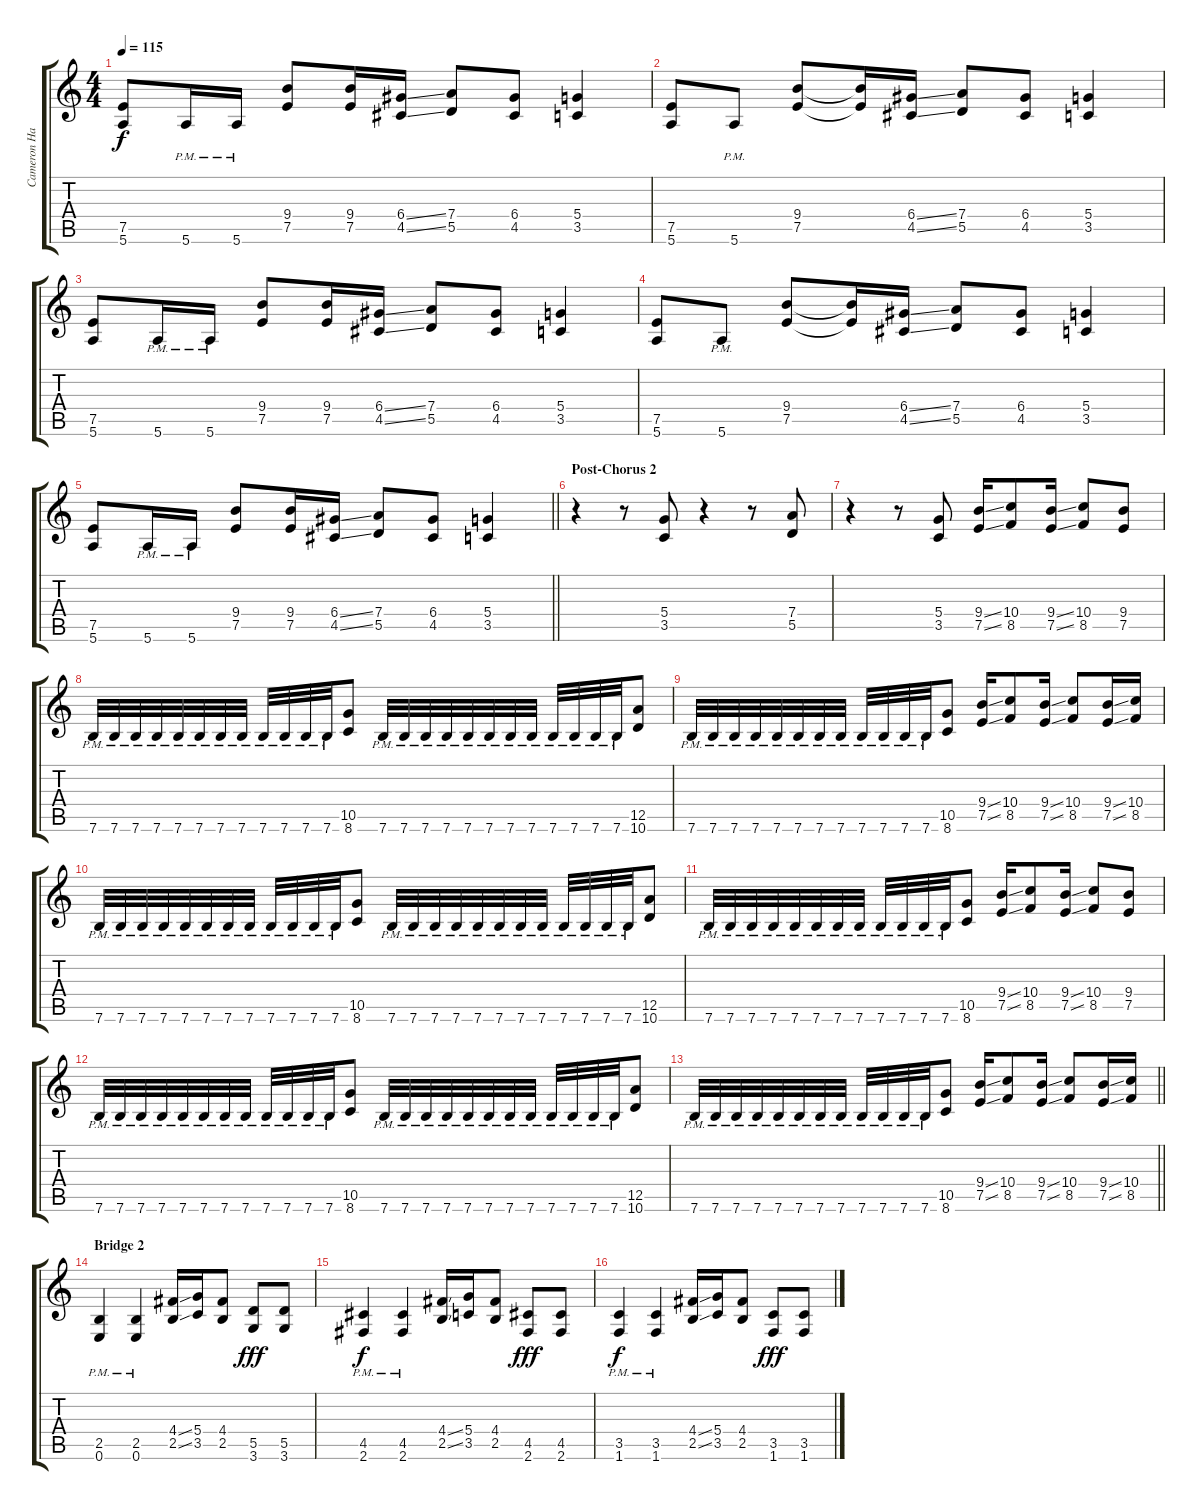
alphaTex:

\track ("Cameron Hall" "Cameron Ha") {instrument distortionguitar}
\staff {score tabs}
\tuning (E4 B3 G3 D3 A2 E2) {hide}
\ts (4 4)
\tempo 115
\clef g2
\ks c
(7.5 5.6).8{dy f} 5.6{pm}.16 5.6{pm}.16 (9.4 7.5).8 (9.4 7.5).16 (6.4{ss} 4.5{ss}).16 (7.4 5.5).8 (6.4 4.5).8 (5.4 3.5).4 |
(7.5 5.6).8 5.6{pm}.8 (9.4 7.5).8 (9.4{t} 7.5{t}).16 (6.4{ss} 4.5{ss}).16 (7.4 5.5).8 (6.4 4.5).8 (5.4 3.5).4 |
(7.5 5.6).8 5.6{pm}.16 5.6{pm}.16 (9.4 7.5).8 (9.4 7.5).16 (6.4{ss} 4.5{ss}).16 (7.4 5.5).8 (6.4 4.5).8 (5.4 3.5).4 |
(7.5 5.6).8 5.6{pm}.8 (9.4 7.5).8 (9.4{t} 7.5{t}).16 (6.4{ss} 4.5{ss}).16 (7.4 5.5).8 (6.4 4.5).8 (5.4 3.5).4 |
\barLineRight lightlight
(7.5 5.6).8 5.6{pm}.16 5.6{pm}.16 (9.4 7.5).8 (9.4 7.5).16 (6.4{ss} 4.5{ss}).16 (7.4 5.5).8 (6.4 4.5).8 (5.4 3.5).4 |
\section ("" "Post-Chorus 2")
r.4 r.8 (5.4 3.5).8 r.4 r.8 (7.4 5.5).8 |
r.4 r.8 (5.4 3.5).8 (9.4{ss} 7.5{ss}).16 (10.4 8.5).8 (9.4{ss} 7.5{ss}).16 (10.4 8.5).8 (9.4 7.5).8 |
7.6{pm}.32 7.6{pm}.32 7.6{pm}.32 7.6{pm}.32 7.6{pm}.32 7.6{pm}.32 7.6{pm}.32 7.6{pm}.32 7.6{pm}.32 7.6{pm}.32 7.6{pm}.32 7.6{pm}.32 (10.5 8.6).8 7.6{pm}.32 7.6{pm}.32 7.6{pm}.32 7.6{pm}.32 7.6{pm}.32 7.6{pm}.32 7.6{pm}.32 7.6{pm}.32 7.6{pm}.32 7.6{pm}.32 7.6{pm}.32 7.6{pm}.32 (12.5 10.6).8 |
7.6{pm}.32 7.6{pm}.32 7.6{pm}.32 7.6{pm}.32 7.6{pm}.32 7.6{pm}.32 7.6{pm}.32 7.6{pm}.32 7.6{pm}.32 7.6{pm}.32 7.6{pm}.32 7.6{pm}.32 (10.5 8.6).8 (9.4{ss} 7.5{ss}).16 (10.4 8.5).8 (9.4{ss} 7.5{ss}).16 (10.4 8.5).8 (9.4{ss} 7.5{ss}).16 (10.4 8.5).16 |
7.6{pm}.32 7.6{pm}.32 7.6{pm}.32 7.6{pm}.32 7.6{pm}.32 7.6{pm}.32 7.6{pm}.32 7.6{pm}.32 7.6{pm}.32 7.6{pm}.32 7.6{pm}.32 7.6{pm}.32 (10.5 8.6).8 7.6{pm}.32 7.6{pm}.32 7.6{pm}.32 7.6{pm}.32 7.6{pm}.32 7.6{pm}.32 7.6{pm}.32 7.6{pm}.32 7.6{pm}.32 7.6{pm}.32 7.6{pm}.32 7.6{pm}.32 (12.5 10.6).8 |
7.6{pm}.32 7.6{pm}.32 7.6{pm}.32 7.6{pm}.32 7.6{pm}.32 7.6{pm}.32 7.6{pm}.32 7.6{pm}.32 7.6{pm}.32 7.6{pm}.32 7.6{pm}.32 7.6{pm}.32 (10.5 8.6).8 (9.4{ss} 7.5{ss}).16 (10.4 8.5).8 (9.4{ss} 7.5{ss}).16 (10.4 8.5).8 (9.4 7.5).8 |
7.6{pm}.32 7.6{pm}.32 7.6{pm}.32 7.6{pm}.32 7.6{pm}.32 7.6{pm}.32 7.6{pm}.32 7.6{pm}.32 7.6{pm}.32 7.6{pm}.32 7.6{pm}.32 7.6{pm}.32 (10.5 8.6).8 7.6{pm}.32 7.6{pm}.32 7.6{pm}.32 7.6{pm}.32 7.6{pm}.32 7.6{pm}.32 7.6{pm}.32 7.6{pm}.32 7.6{pm}.32 7.6{pm}.32 7.6{pm}.32 7.6{pm}.32 (12.5 10.6).8 |
\barLineRight lightlight
7.6{pm}.32 7.6{pm}.32 7.6{pm}.32 7.6{pm}.32 7.6{pm}.32 7.6{pm}.32 7.6{pm}.32 7.6{pm}.32 7.6{pm}.32 7.6{pm}.32 7.6{pm}.32 7.6{pm}.32 (10.5 8.6).8 (9.4{ss} 7.5{ss}).16 (10.4 8.5).8 (9.4{ss} 7.5{ss}).16 (10.4 8.5).8 (9.4{ss} 7.5{ss}).16 (10.4 8.5).16 |
\section ("" "Bridge 2")
(2.5{pm} 0.6{pm}).4 (2.5{pm} 0.6{pm}).4 (4.4{ss} 2.5{ss}).16 (5.4 3.5).16 (4.4 2.5).8 (5.5 3.6).8{dy fff} (5.5 3.6).8 |
(4.5{pm} 2.6{pm}).4{dy f} (4.5{pm} 2.6{pm}).4 (4.4{ss} 2.5{ss}).16 (5.4 3.5).16 (4.4 2.5).8 (4.5 2.6).8{dy fff} (4.5 2.6).8 |
(3.5{pm} 1.6{pm}).4{dy f} (3.5{pm} 1.6{pm}).4 (4.4{ss} 2.5{ss}).16 (5.4 3.5).16 (4.4 2.5).8 (3.5 1.6).8{dy fff} (3.5 1.6).8
